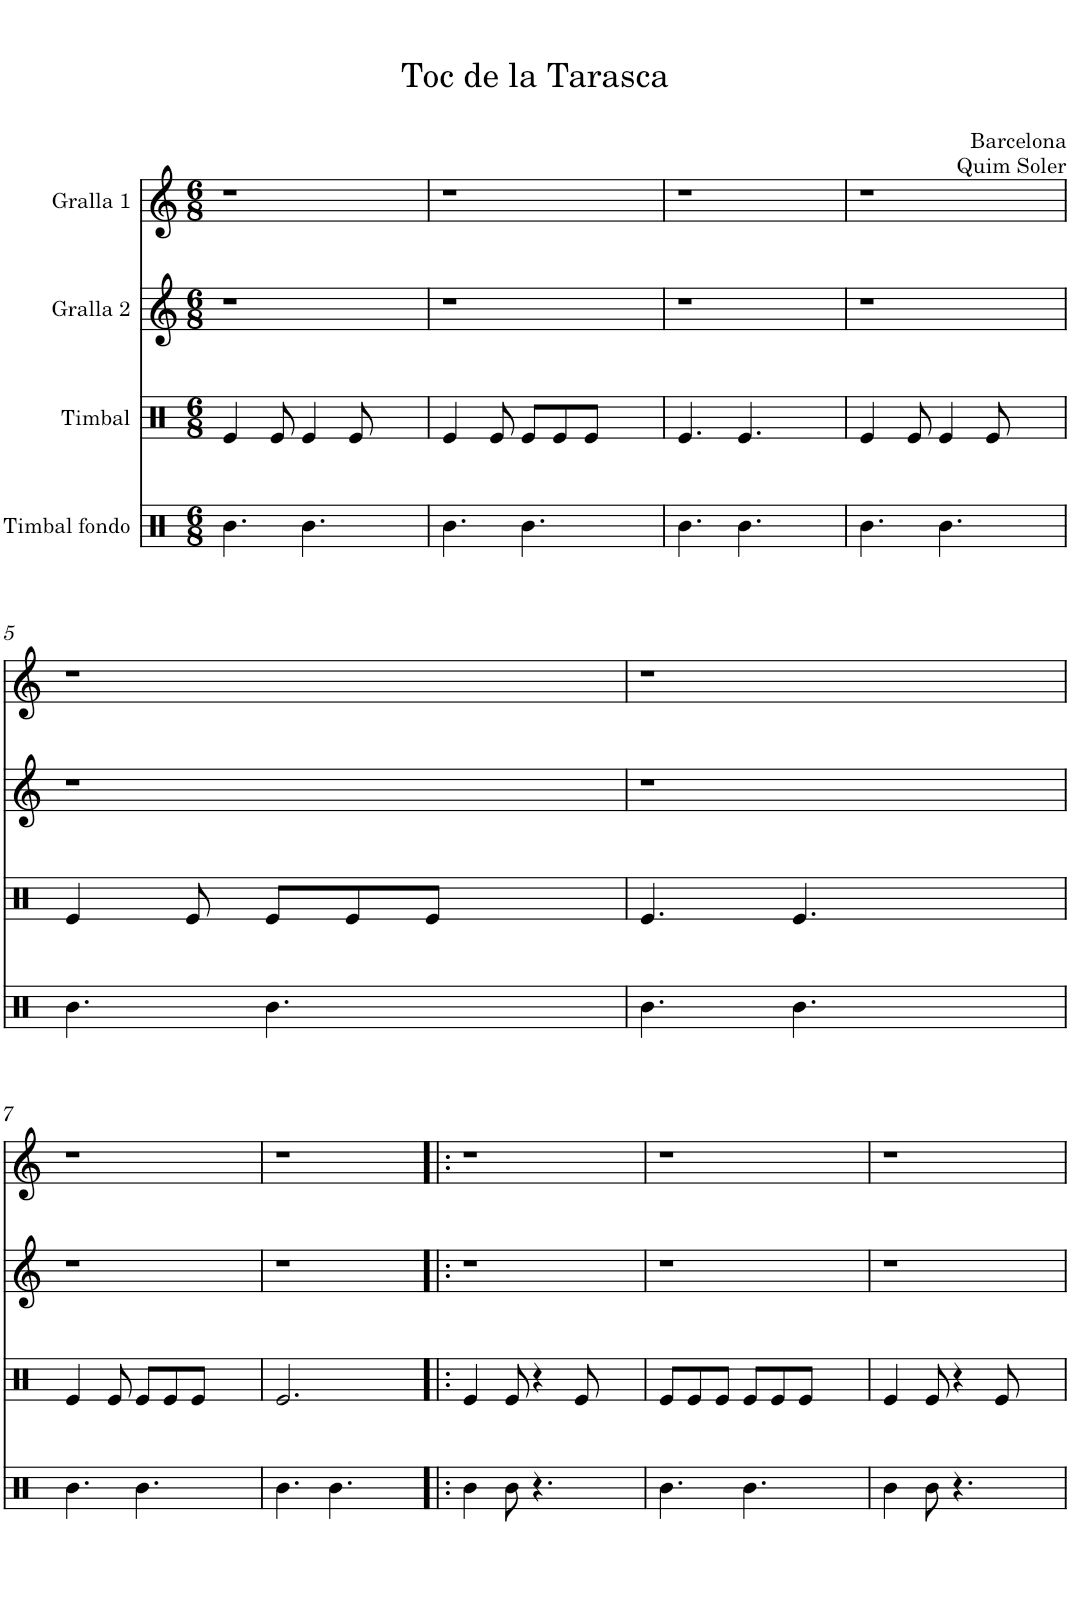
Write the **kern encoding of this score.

**kern	**kern	**kern	**kern
*part4	*part3	*part2	*part1
*staff4	*staff3	*staff2	*staff1
*I"Timbal fondo	*I"Timbal	*I"Gralla 2	*I"Gralla 1
*clefX	*clefX	*clefG2	*clefG2
*k[]	*k[]	*k[]	*k[]
*M6/8	*M6/8	*M6/8	*M6/8
=1	=1	=1	=1
4.b\	4e/	2.r	2.r
.	8e/	.	.
4.b\	4e/	.	.
.	8e/	.	.
4ryy	4ryy	4ryy	4ryy
=2	=2	=2	=2
4.b\	4e/	2.r	2.r
.	8e/	.	.
4.b\	8e/L	.	.
.	8e/	.	.
.	8e/J	.	.
4ryy	4ryy	4ryy	4ryy
=3	=3	=3	=3
4.b\	4.e/	2.r	2.r
4.b\	4.e/	.	.
4ryy	4ryy	4ryy	4ryy
=4	=4	=4	=4
4.b\	4e/	2.r	2.r
.	8e/	.	.
4.b\	4e/	.	.
.	8e/	.	.
4ryy	4ryy	4ryy	4ryy
!!LO:LB:g=z
=5	=5	=5	=5
4.b\	4e/	2.r	2.r
.	8e/	.	.
4.b\	8e/L	.	.
.	8e/	.	.
.	8e/J	.	.
4ryy	4ryy	4ryy	4ryy
=6	=6	=6	=6
4.b\	4.e/	2.r	2.r
4.b\	4.e/	.	.
4ryy	4ryy	4ryy	4ryy
!!LO:LB:g=z
=7	=7	=7	=7
4.b\	4e/	2.r	2.r
.	8e/	.	.
4.b\	8e/L	.	.
.	8e/	.	.
.	8e/J	.	.
4ryy	4ryy	4ryy	4ryy
=8	=8	=8	=8
4.b\	2.e/	2.r	2.r
4.b\	.	.	.
4ryy	4ryy	4ryy	4ryy
=9!|:	=9!|:	=9!|:	=9!|:
4b\	4e/	2.r	2.r
8b\	8e/	.	.
4.r	4r	.	.
.	8e/	.	.
4ryy	4ryy	4ryy	4ryy
=10	=10	=10	=10
4.b\	8e/L	2.r	2.r
.	8e/	.	.
.	8e/J	.	.
4.b\	8e/L	.	.
.	8e/	.	.
.	8e/J	.	.
4ryy	4ryy	4ryy	4ryy
=11	=11	=11	=11
4b\	4e/	2.r	2.r
8b\	8e/	.	.
4.r	4r	.	.
.	8e/	.	.
4ryy	4ryy	4ryy	4ryy
=	=	=	=
*-	*-	*-	*-
